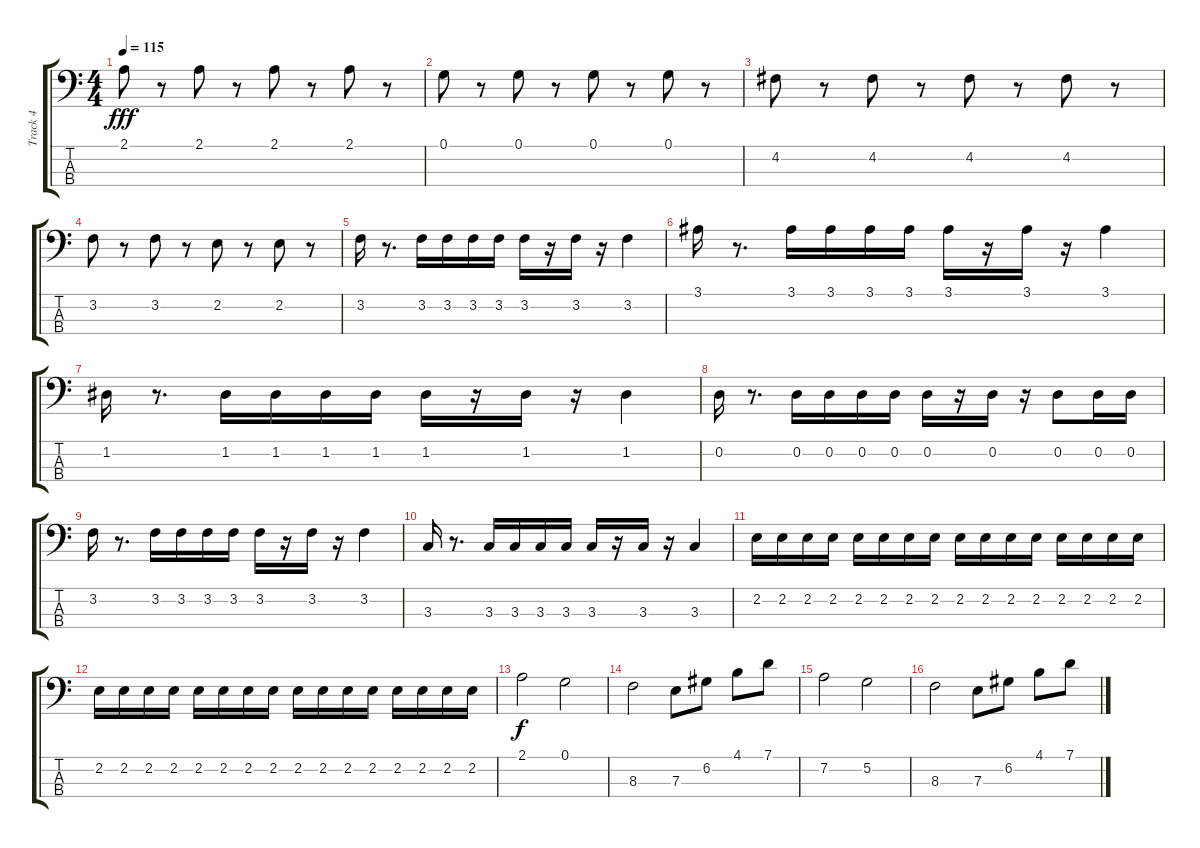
\track ("Track 4" "Track 4") {instrument electricbassfinger}
\staff {score tabs}
\tuning (G2 D2 A1 E1) {hide}
\ts (4 4)
\tempo 115
\clef f4
\ks c
2.1.8{dy fff} r.8 2.1.8 r.8 2.1.8 r.8 2.1.8 r.8 |
0.1.8 r.8 0.1.8 r.8 0.1.8 r.8 0.1.8 r.8 |
4.2.8 r.8 4.2.8 r.8 4.2.8 r.8 4.2.8 r.8 |
3.2.8 r.8 3.2.8 r.8 2.2.8 r.8 2.2.8 r.8 |
3.2.16 r.8{d} 3.2.16 3.2.16 3.2.16 3.2.16 3.2.16 r.16 3.2.16 r.16 3.2.4 |
3.1.16 r.8{d} 3.1.16 3.1.16 3.1.16 3.1.16 3.1.16 r.16 3.1.16 r.16 3.1.4 |
1.2.16 r.8{d} 1.2.16 1.2.16 1.2.16 1.2.16 1.2.16 r.16 1.2.16 r.16 1.2.4 |
0.2.16 r.8{d} 0.2.16 0.2.16 0.2.16 0.2.16 0.2.16 r.16 0.2.16 r.16 0.2.8 0.2.16 0.2.16 |
3.2.16 r.8{d} 3.2.16 3.2.16 3.2.16 3.2.16 3.2.16 r.16 3.2.16 r.16 3.2.4 |
3.3.16 r.8{d} 3.3.16 3.3.16 3.3.16 3.3.16 3.3.16 r.16 3.3.16 r.16 3.3.4 |
2.2.16 2.2.16 2.2.16 2.2.16 2.2.16 2.2.16 2.2.16 2.2.16 2.2.16 2.2.16 2.2.16 2.2.16 2.2.16 2.2.16 2.2.16 2.2.16 |
2.2.16 2.2.16 2.2.16 2.2.16 2.2.16 2.2.16 2.2.16 2.2.16 2.2.16 2.2.16 2.2.16 2.2.16 2.2.16 2.2.16 2.2.16 2.2.16 |
2.1.2{dy f} 0.1.2 |
8.3.2 7.3.8 6.2.8 4.1.8 7.1.8 |
7.2.2 5.2.2 |
8.3.2 7.3.8 6.2.8 4.1.8 7.1.8
